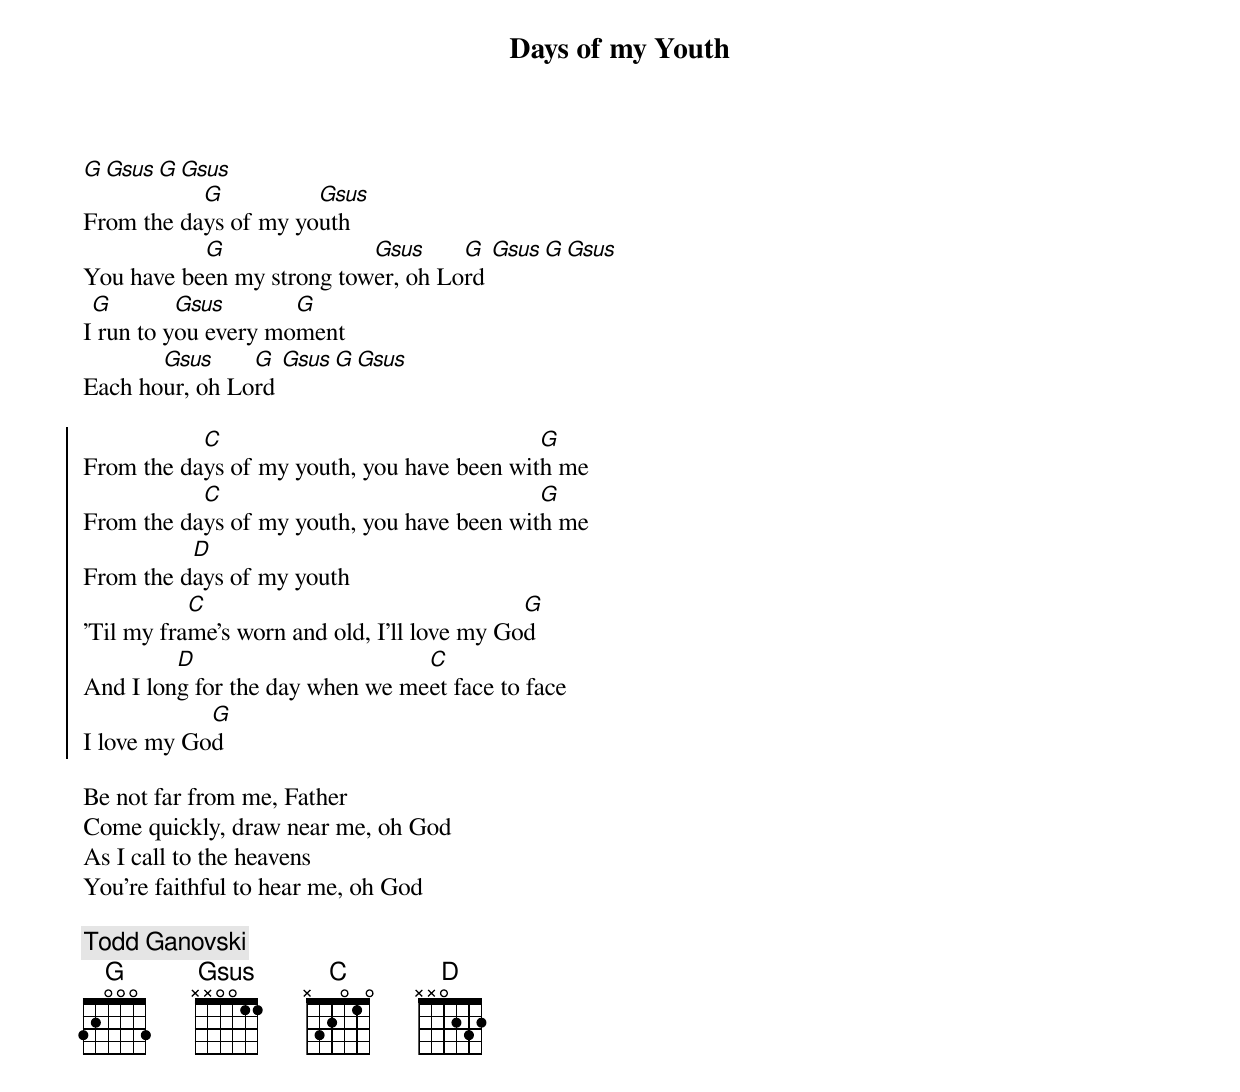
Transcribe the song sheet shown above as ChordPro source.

{t:Days of my Youth}
[G][Gsus][G][Gsus]
From the da[G]ys of my yo[Gsus]uth
You have be[G]en my strong tow[Gsus]er, oh Lo[G]rd [Gsus][G][Gsus]
I[G] run to y[Gsus]ou every mo[G]ment
Each ho[Gsus]ur, oh Lo[G]rd [Gsus][G][Gsus]

{soc}
From the da[C]ys of my youth, you have been wit[G]h me
From the da[C]ys of my youth, you have been wit[G]h me
From the d[D]ays of my youth
'Til my fra[C]me's worn and old, I'll love my Go[G]d
And I lon[D]g for the day when we me[C]et face to face
I love my Go[G]d
{eoc}

Be not far from me, Father
Come quickly, draw near me, oh God
As I call to the heavens
You're faithful to hear me, oh God

{c:Todd Ganovski}
